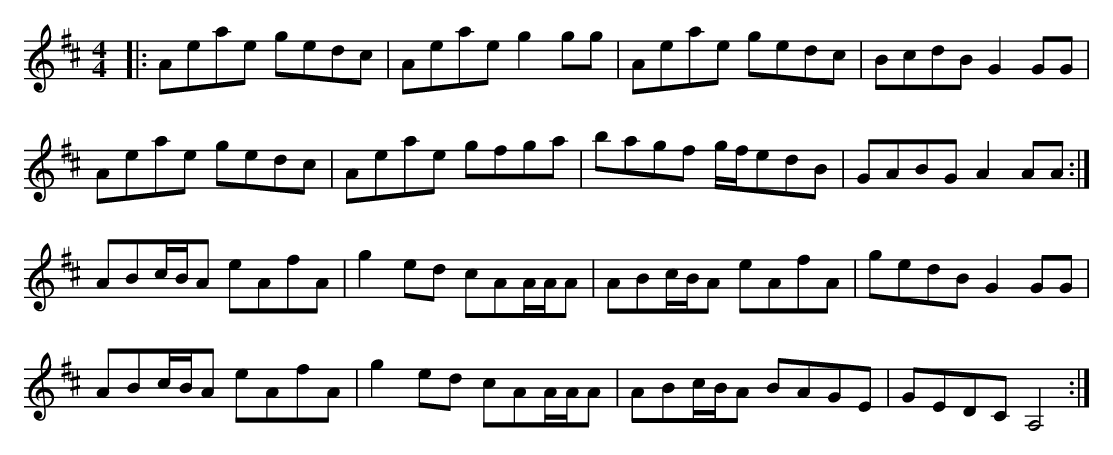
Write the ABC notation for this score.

X:1
M:4/4
K:Amix
|:Aeae gedc|Aeae g2 gg|Aeae gedc|BcdB G2 GG|
Aeae gedc|Aeae gfga|bagf g/f/edB|GABG A2 AA:|
ABc/B/A eAfA|g2 ed cAA/A/A|ABc/B/A eAfA|gedB G2 GG|
ABc/B/A eAfA|g2 ed cAA/A/A|ABc/B/A BAGE|GEDC A,4:|
